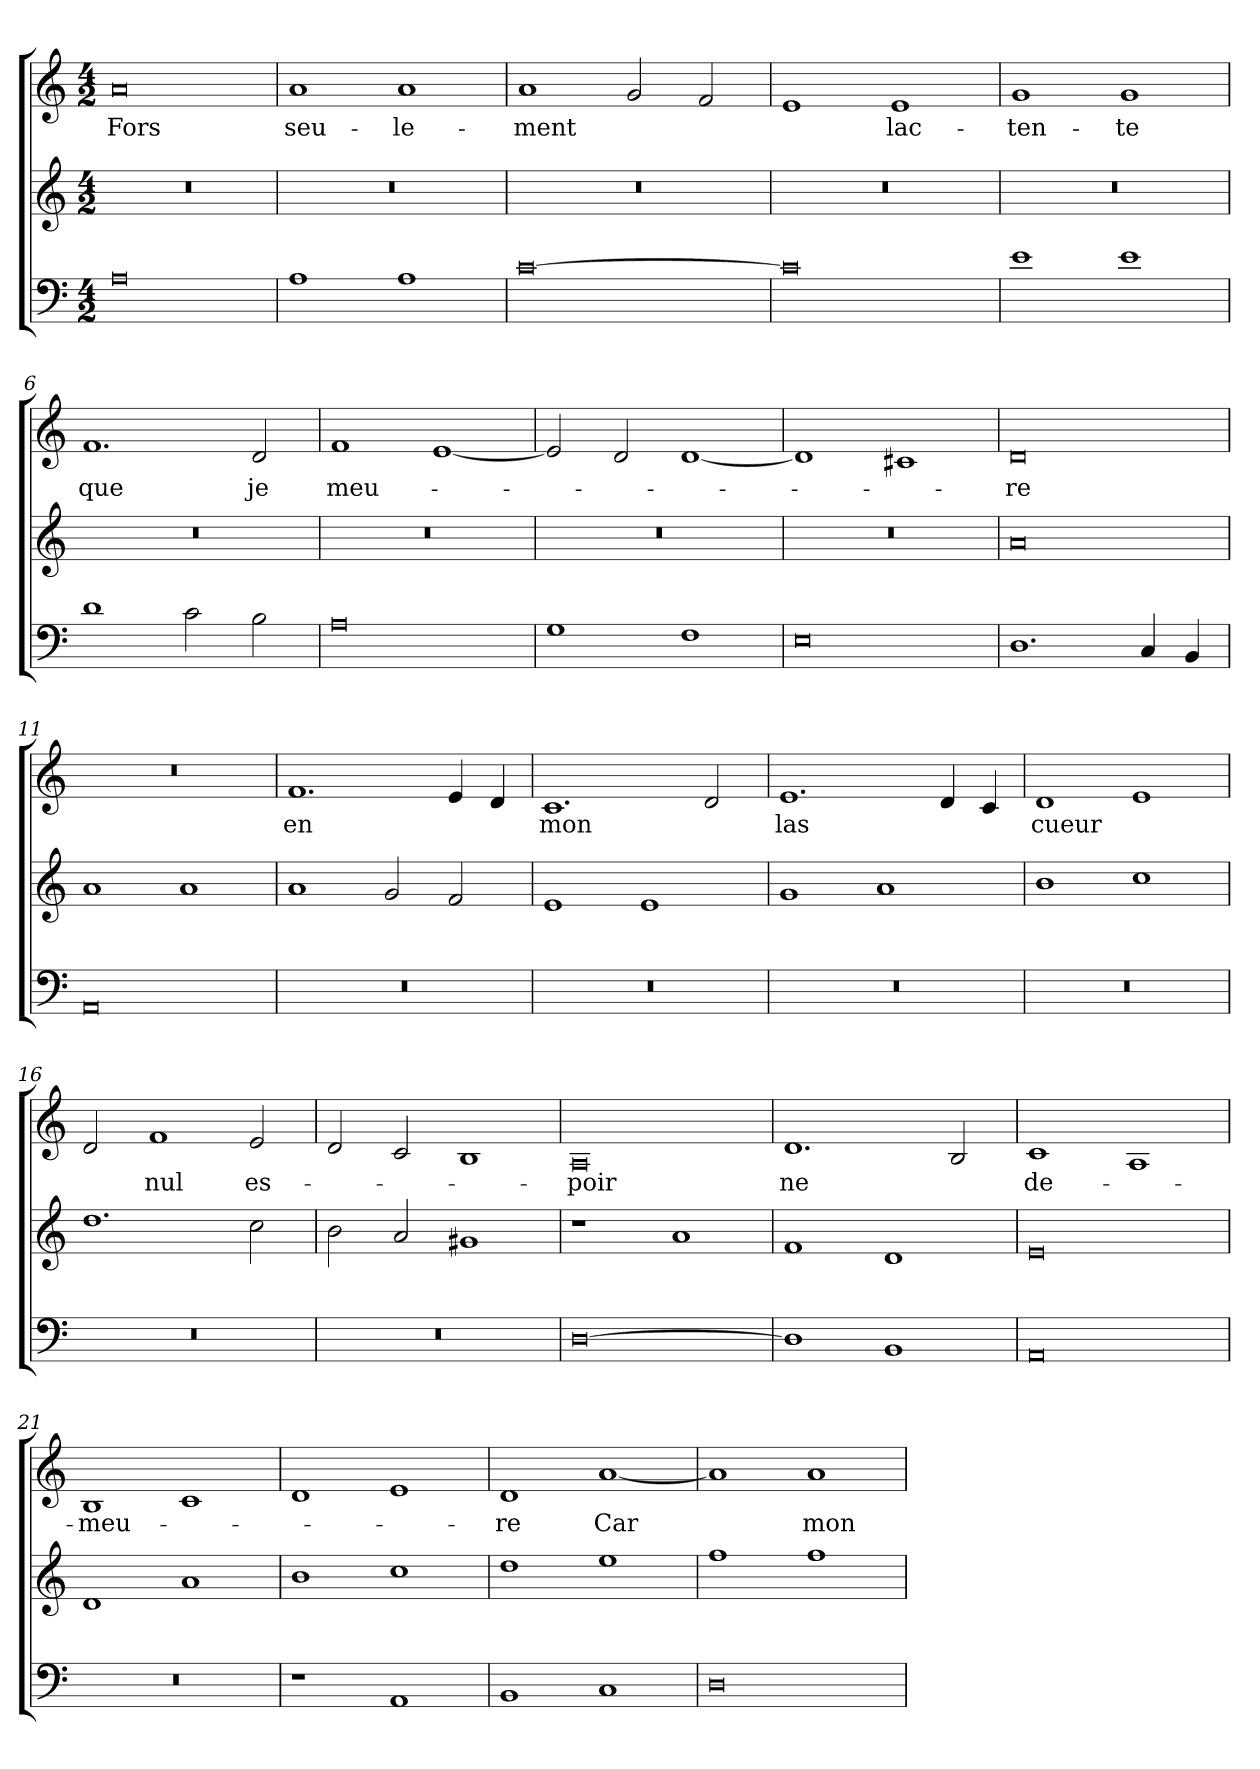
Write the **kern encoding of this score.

**kern	**kern	**kern	**text
*part3	*part2	*part1	*part1
*staff3	*staff2	*staff1	*staff1
*clefF4	*clefG2	*clefG2	*
*M4/2	*M4/2	*M4/2	*
=1	=1	=1	=1
0A	0r	0a	-Fors
=2	=2	=2	=2
1A	0r	1a	seu-
1A	.	1a	-le-
=3	=3	=3	=3
[0c	0r	1a	-ment
.	.	2g	.
.	.	2f	.
=4	=4	=4	=4
0c]	0r	1e	.
.	.	1e	lac-
=5	=5	=5	=5
1e	0r	1g	-ten-
1e	.	1g	-te
=6	=6	=6	=6
1d	0r	1.f	-que
2c	.	.	.
2B	.	2d	-je
=7	=7	=7	=7
0A	0r	1f	meu-
.	.	[1e	.
=8	=8	=8	=8
1G	0r	2e]	.
.	.	2d	.
1F	.	[1d	.
=9	=9	=9	=9
0E	0r	1d]	.
.	.	1c#X	.
=10	=10	=10	=10
1.D	0a	0d	-re
4C	.	.	.
4BB	.	.	.
=11	=11	=11	=11
0AA	1a	0r	.
.	1a	.	.
=12	=12	=12	=12
0r	1a	1.f	-en
.	2g	.	.
.	2f	4e	.
.	.	4d	.
=13	=13	=13	=13
0r	1e	1.c	-mon
.	1e	.	.
.	.	2d	.
=14	=14	=14	=14
0r	1g	1.e	-las
.	1a	.	.
.	.	4d	.
.	.	4c	.
=15	=15	=15	=15
0r	1b	1d	-cueur
.	1cc	1e	.
=16	=16	=16	=16
0r	1.dd	2d	.
.	.	1f	-nul
.	2cc	2e	es-
=17	=17	=17	=17
0r	2b	2d	.
.	2a	2c	.
.	1g#X	1B	.
=18	=18	=18	=18
[0D	1r	0A	-poir
.	1a	.	.
=19	=19	=19	=19
1D]	1f	1.d	-ne
1BB	1d	.	.
.	.	2B	.
=20	=20	=20	=20
0AA	0e	1c	de-
.	.	1A	.
=21	=21	=21	=21
0r	1d	1B	-meu-
.	1a	1c	.
=22	=22	=22	=22
1r	1b	1d	.
1AA	1cc	1e	.
=23	=23	=23	=23
1BB	1dd	1d	-re
1C	1ee	[1a	-Car
=24	=24	=24	=24
0D	1ff	1a]	.
.	1ff	1a	-mon
=	=	=	=
*-	*-	*-	*-
